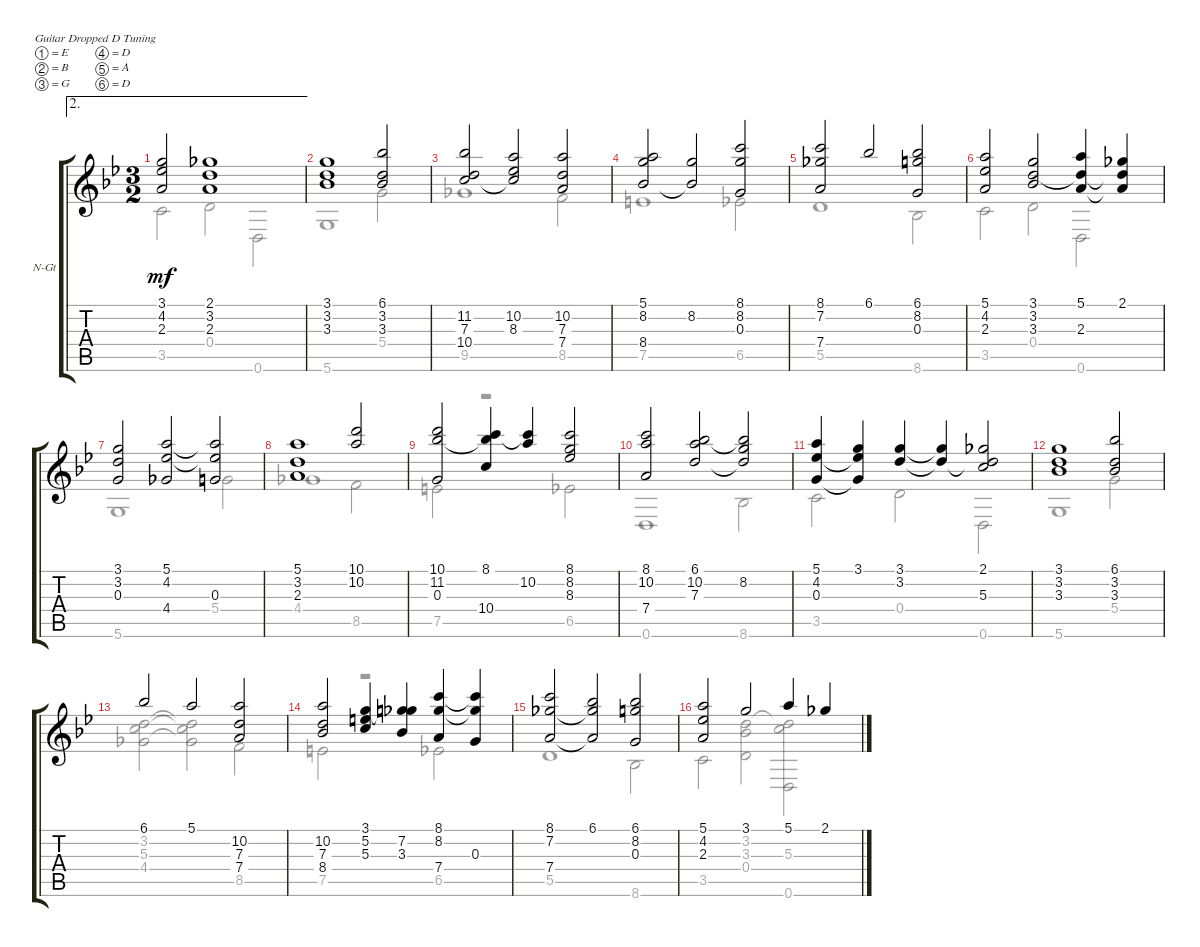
\defaultSystemsLayout 4
\bracketExtendMode groupsimilarinstruments
\firstSystemTrackNameOrientation horizontal
\otherSystemsTrackNameOrientation horizontal
\track ("Nylon Guitar" "N-Gt") {instrument acousticguitarnylon}
\staff {score tabs}
\tuning (E4 B3 G3 D3 A2 D2)
\voice
\ae 2
\ts (3 2)
\tempo (120 hide)
\clef g2
\ks bb
(3.1 4.2 2.3).2{dy mf} (2.1 2.3 3.2).1 |
(3.3 3.2 3.1).1 (6.1 3.2 3.3).2 |
(11.2 7.3 10.4).2 (10.2 8.3 10.4{t}).2 (10.2 7.3 7.4).2 |
(5.1 8.2 8.4).2 (8.2 8.4{t}).2 (8.1 8.2 0.3).2 |
(8.1 7.2 7.4).2 6.1.2 (6.1 8.2 0.3).2 |
(5.1 4.2 2.3).2 (3.1 3.2 3.3).2 (5.1 2.3 3.2{t}).4 (2.1 2.3{t} 3.2{t}).4 |
(3.1 3.2 0.3).2 (5.1 4.4 4.2).2 (0.3 5.1{t} 4.2{t}).2 |
(5.1 3.2 2.3).1 (10.1 10.2).2 |
(10.1 0.3 11.2).2 (8.1 10.4 11.2{t}).4 (8.1{t} 10.2).4 (8.1 8.3 8.2).2 |
(8.1 10.2 7.4).2 (6.1 7.3 10.2).2 (6.1{t} 7.3{t} 8.2).2 |
(5.1 4.2 0.3).4 (3.1 4.2{t} 0.3{t}).4 (3.1 3.2).4 (3.2{t} 3.1{t}).4 (2.1 3.2{t} 5.3).2 |
\scale
0.3377 (3.1 3.2 3.3).1 (6.1 3.2 3.3).2 |
\scale
0.287118 6.1.2 5.1.2 (10.2 7.3 7.4).2 |
\scale
0.374526 (10.2 7.3 8.4).2 (3.1 5.2 5.3).4 (7.2 3.1{t} 3.3).4 (8.1 8.2 7.4).4 (0.3 8.1{t} 8.2{t}).4 |
(8.1 7.2 7.4).2 (6.1 7.2{t} 7.4{t}).2 (6.1 8.2 0.3).2 |
(5.1 4.2 2.3).2 3.1.2 5.1.4 2.1.4
\voice
\clef g2
\ottava regular
\simile none
\ks bb
3.5.2{dy mf} 0.4.2 0.6.2 |
5.6.1 5.4.2 |
9.5.1 8.5.2 |
7.5.1 6.5.2 |
5.5.1 8.6.2 |
3.5.2 0.4.2 0.6.2 |
5.6.1 5.4.2 |
4.4.1 8.5.2 |
7.5.2 r.2 6.5.2 |
0.6.1 8.6.2 |
3.5.2 0.4.2 0.6.2 |
5.6.1 5.4.2 |
(4.4 5.3 3.2).2 (4.4{t} 5.3{t} 3.2{t}).2 8.5.2 |
7.5.2 r.2 6.5.2 |
5.5.1 8.6.2 |
3.5.2 (0.4 3.3 3.2).2 (0.6 3.2{t} 5.3).2
